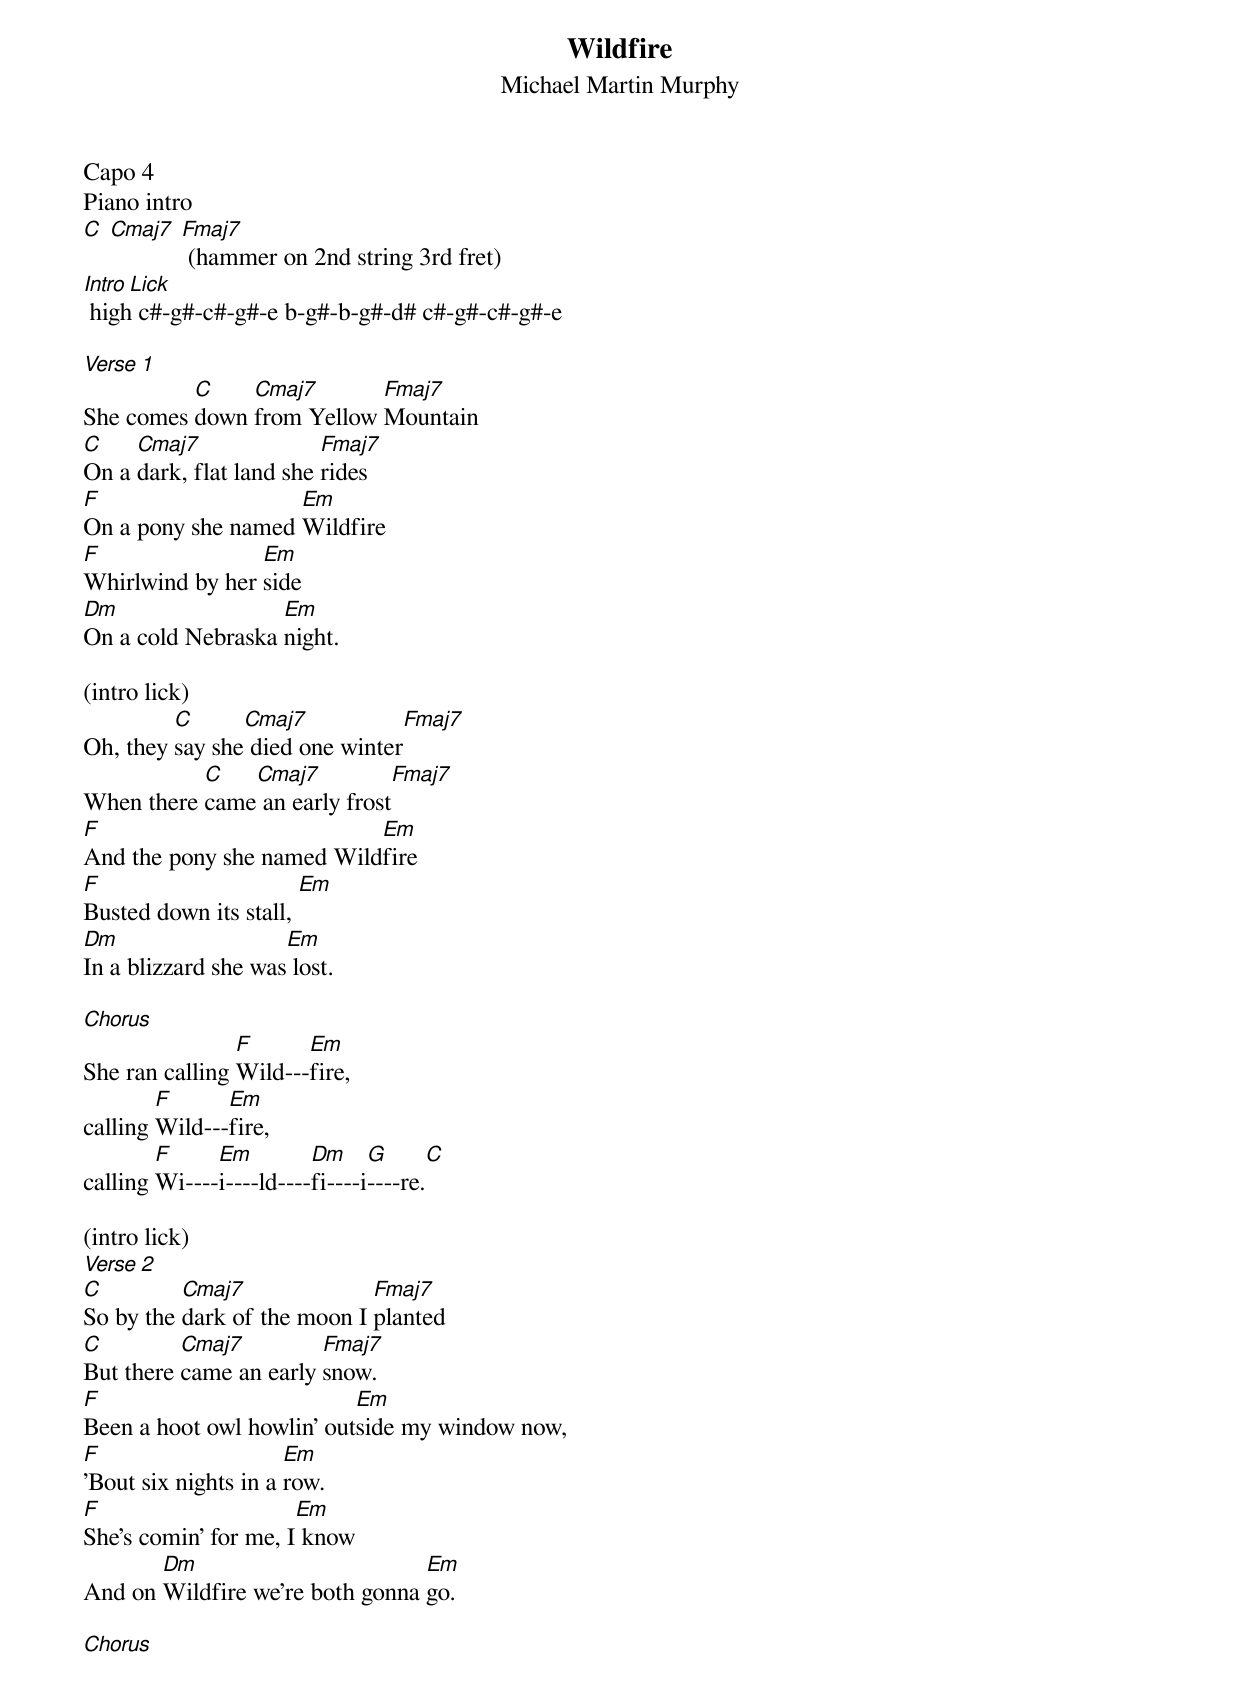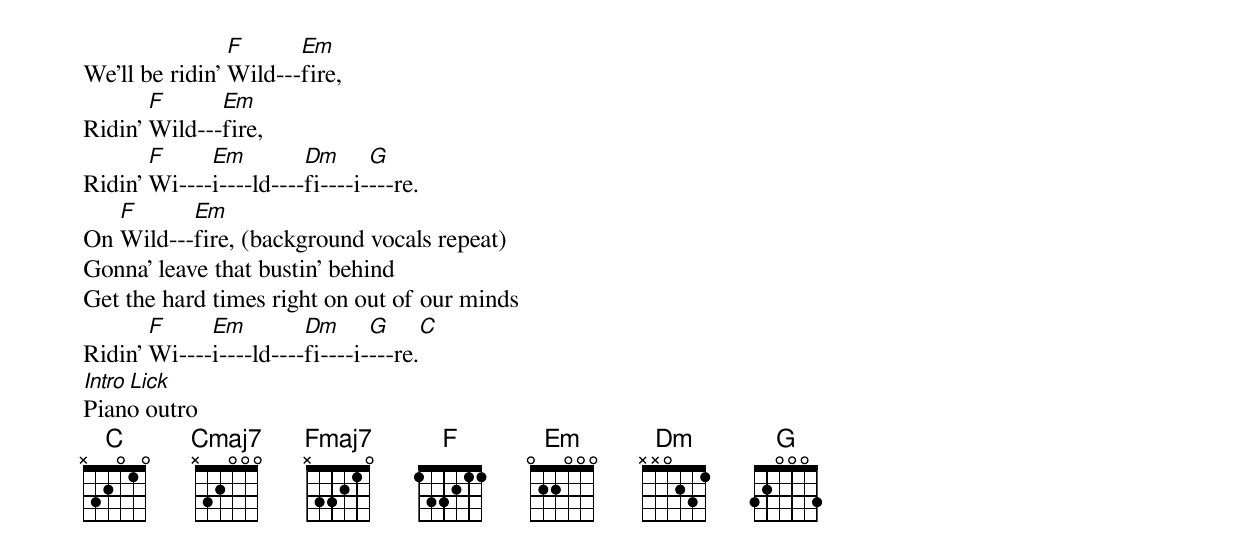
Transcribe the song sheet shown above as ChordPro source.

{title:Wildfire}
{subtitle:Michael Martin Murphy}
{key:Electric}
Capo 4
Piano intro
[C] [Cmaj7] [Fmaj7] (hammer on 2nd string 3rd fret)
[Intro Lick] high c#-g#-c#-g#-e b-g#-b-g#-d# c#-g#-c#-g#-e

[Verse 1]
She comes [C]down [Cmaj7]from Yellow [Fmaj7]Mountain
[C]On a [Cmaj7]dark, flat land she [Fmaj7]rides
[F]On a pony she named [Em]Wildfire
[F]Whirlwind by her [Em]side
[Dm]On a cold Nebraska [Em]night.

(intro lick)
Oh, they [C]say she[Cmaj7] died one winter[Fmaj7]
When there [C]came[Cmaj7] an early frost[Fmaj7]
[F]And the pony she named Wild[Em]fire
[F]Busted down its stall, [Em]
[Dm]In a blizzard she was[Em] lost.

[Chorus]
She ran calling [F]Wild---[Em]fire,
calling [F]Wild---[Em]fire,
calling [F]Wi----[Em]i----ld----[Dm]fi----i[G]----re.[C]

(intro lick)
[Verse 2]
[C]So by the [Cmaj7]dark of the moon I [Fmaj7]planted
[C]But there [Cmaj7]came an early [Fmaj7]snow.
[F]Been a hoot owl howlin' out[Em]side my window now,
[F]'Bout six nights in a [Em]row.
[F]She's comin' for me, I[Em] know
And on [Dm]Wildfire we're both gonna [Em]go.

[Chorus]
We'll be ridin' [F]Wild---[Em]fire,
Ridin' [F]Wild---[Em]fire,
Ridin' [F]Wi----[Em]i----ld----[Dm]fi----i-[G]---re.
On [F]Wild---[Em]fire, (background vocals repeat)
Gonna' leave that bustin' behind
Get the hard times right on out of our minds
Ridin' [F]Wi----[Em]i----ld----[Dm]fi----i-[G]---re.[C]
[Intro Lick]
Piano outro
